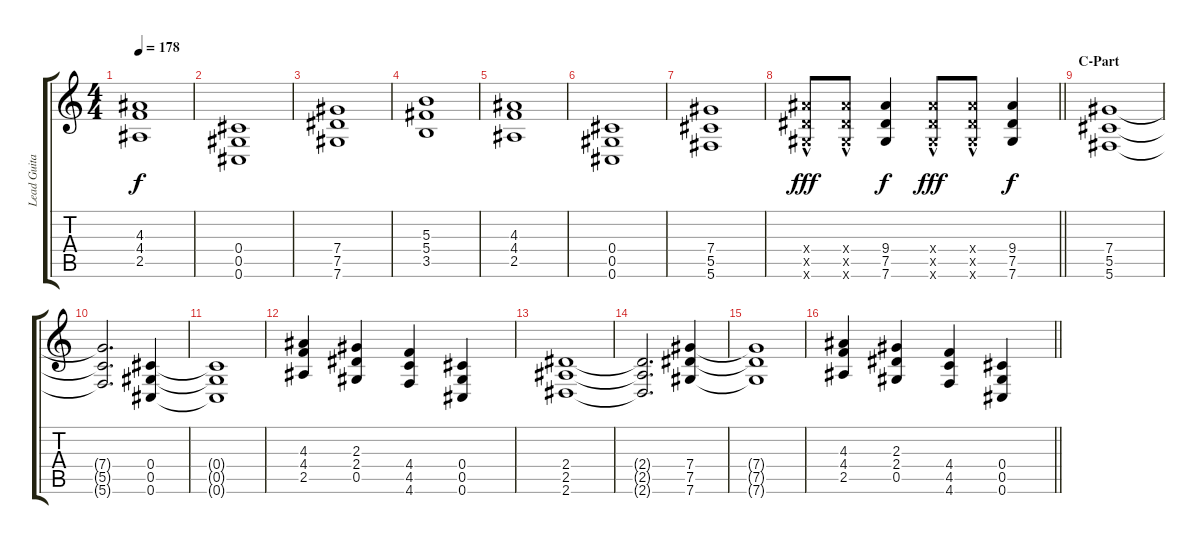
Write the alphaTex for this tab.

\track ("Lead Guitar (Barry Stock)" "Lead Guita") {instrument distortionguitar}
\staff {score tabs}
\tuning (Eb4 Bb3 Gb3 Db3 Ab2 Db2) {hide}
\ts (4 4)
\tempo 178
\clef g2
\ks c
(4.3 4.4 2.5).1{dy f} |
(0.4 0.5 0.6).1 |
(7.4 7.5 7.6).1 |
(5.3 5.4 3.5).1 |
(4.3 4.4 2.5).1 |
(0.4 0.5 0.6).1 |
(7.4 5.5 5.6).1 |
\barLineRight lightlight
(9.4{hac x} 7.5{hac x} 7.6{hac x}).8{dy fff} (9.4{hac x} 7.5{hac x} 7.6{hac x}).8 (9.4 7.5 7.6).4{dy f} (9.4{hac x} 7.5{hac x} 7.6{hac x}).8{dy fff} (9.4{hac x} 7.5{hac x} 7.6{hac x}).8 (9.4 7.5 7.6).4{dy f} |
\section ("" "C-Part")
(7.4 5.5 5.6).1 |
(7.4{t} 5.5{t} 5.6{t}).2{d} (0.4 0.5 0.6).4 |
(0.4{t} 0.5{t} 0.6{t}).1 |
(4.3 4.4 2.5).4 (2.3 2.4 0.5).4 (4.4 4.5 4.6).4 (0.4 0.5 0.6).4 |
(2.4 2.5 2.6).1 |
(2.4{t} 2.5{t} 2.6{t}).2{d} (7.4 7.5 7.6).4 |
(7.4{t} 7.5{t} 7.6{t}).1 |
\barLineRight lightlight
(4.3 4.4 2.5).4 (2.3 2.4 0.5).4 (4.4 4.5 4.6).4 (0.4 0.5 0.6).4
